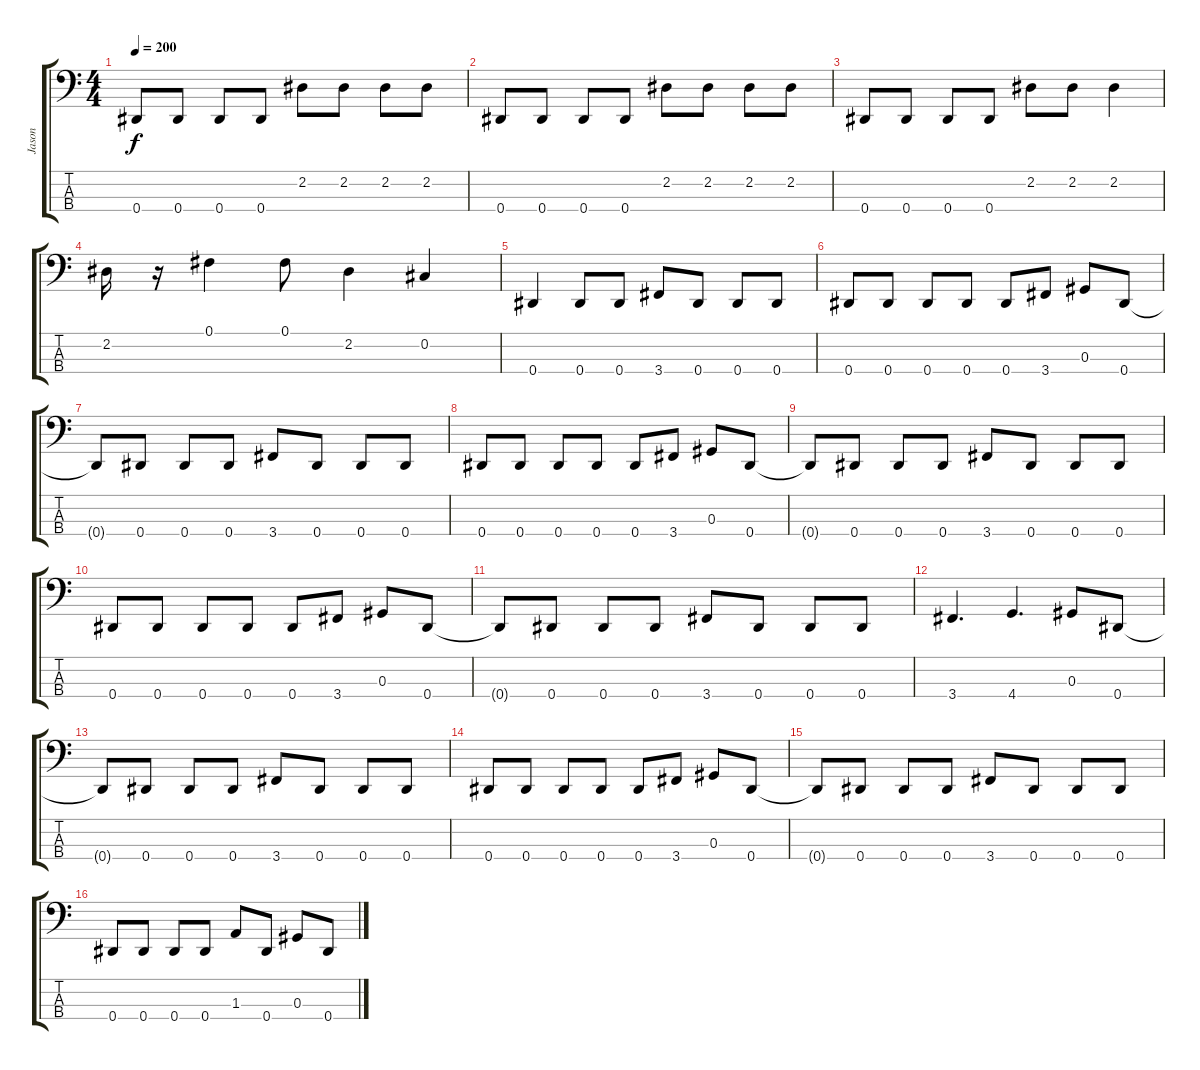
\track ("Jason" "Jason") {instrument electricbasspick}
\staff {score tabs}
\tuning (Gb2 Db2 Ab1 Eb1) {hide}
\ts (4 4)
\tempo 200
\clef f4
\ks c
0.4{t}.8{dy f} 0.4.8 0.4.8 0.4.8 2.2.8 2.2.8 2.2.8 2.2.8 |
0.4.8 0.4.8 0.4.8 0.4.8 2.2.8 2.2.8 2.2.8 2.2.8 |
0.4.8 0.4.8 0.4.8 0.4.8 2.2.8 2.2.8 2.2.4 |
2.2.16 r.16 0.1.4 0.1.8 2.2.4 0.2.4 |
0.4.4 0.4.8 0.4.8 3.4.8 0.4.8 0.4.8 0.4.8 |
0.4.8 0.4.8 0.4.8 0.4.8 0.4.8 3.4.8 0.3.8 0.4.8 |
0.4{t}.8 0.4.8 0.4.8 0.4.8 3.4.8 0.4.8 0.4.8 0.4.8 |
0.4.8 0.4.8 0.4.8 0.4.8 0.4.8 3.4.8 0.3.8 0.4.8 |
0.4{t}.8 0.4.8 0.4.8 0.4.8 3.4.8 0.4.8 0.4.8 0.4.8 |
0.4.8 0.4.8 0.4.8 0.4.8 0.4.8 3.4.8 0.3.8 0.4.8 |
0.4{t}.8 0.4.8 0.4.8 0.4.8 3.4.8 0.4.8 0.4.8 0.4.8 |
3.4.4{d} 4.4.4{d} 0.3.8 0.4.8 |
0.4{t}.8 0.4.8 0.4.8 0.4.8 3.4.8 0.4.8 0.4.8 0.4.8 |
0.4.8 0.4.8 0.4.8 0.4.8 0.4.8 3.4.8 0.3.8 0.4.8 |
0.4{t}.8 0.4.8 0.4.8 0.4.8 3.4.8 0.4.8 0.4.8 0.4.8 |
0.4.8 0.4.8 0.4.8 0.4.8 1.3.8 0.4.8 0.3.8 0.4.8
